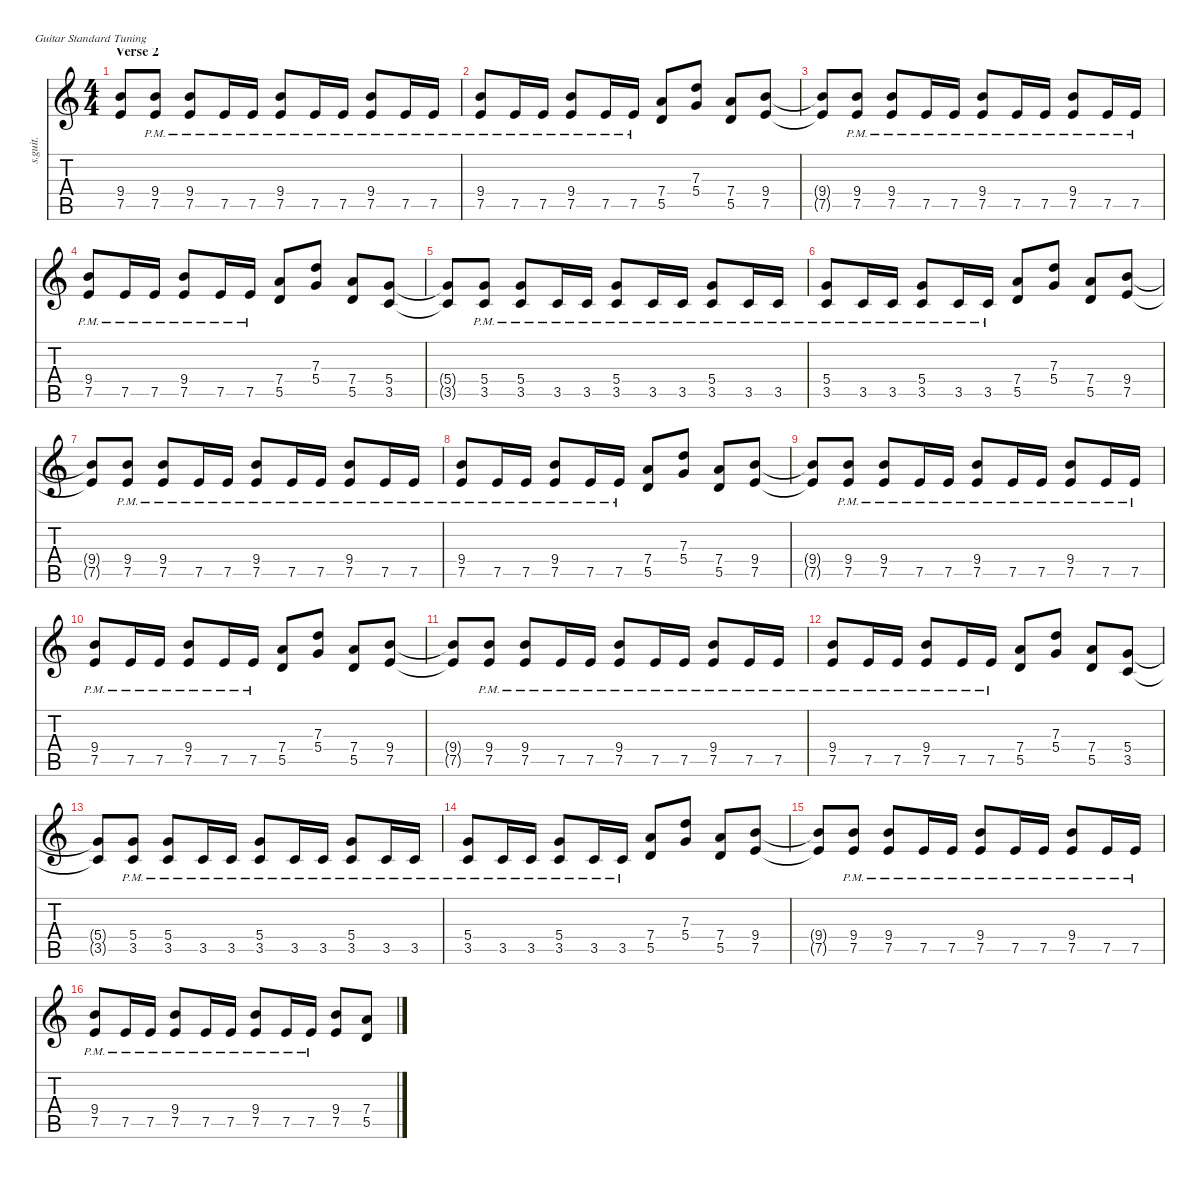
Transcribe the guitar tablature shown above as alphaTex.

\defaultSystemsLayout 4
\hideDynamics
\bracketExtendMode nobrackets
\track ("Adrian Smith" "s.guit.") {instrument distortionguitar}
\staff {score tabs}
\tuning (E4 B3 G3 D3 A2 E2)
\ts (4 4)
\section ("" "Verse 2")
\tempo (162 hide)
\clef g2
\ks c
(9.4{t} 7.5{t}).8{dy f} (9.4{pm} 7.5{pm}).8 (9.4{pm} 7.5{pm}).8 7.5{pm}.16 7.5{pm}.16 (9.4{pm} 7.5{pm}).8 7.5{pm}.16 7.5{pm}.16 (9.4{pm} 7.5{pm}).8 7.5{pm}.16 7.5{pm}.16 |
(9.4{pm} 7.5{pm}).8 7.5{pm}.16 7.5{pm}.16 (9.4{pm} 7.5{pm}).8 7.5{pm}.16 7.5{pm}.16 (7.4 5.5).8 (7.3 5.4).8 (7.4 5.5).8 (9.4 7.5).8 |
(9.4{t} 7.5{t}).8 (9.4{pm} 7.5{pm}).8 (9.4{pm} 7.5{pm}).8 7.5{pm}.16 7.5{pm}.16 (9.4{pm} 7.5{pm}).8 7.5{pm}.16 7.5{pm}.16 (9.4{pm} 7.5{pm}).8 7.5{pm}.16 7.5{pm}.16 |
(9.4{pm} 7.5{pm}).8 7.5{pm}.16 7.5{pm}.16 (9.4{pm} 7.5{pm}).8 7.5{pm}.16 7.5{pm}.16 (7.4 5.5).8 (7.3 5.4).8 (7.4 5.5).8 (5.4 3.5).8 |
(5.4{t} 3.5{t}).8 (5.4{pm} 3.5{pm}).8 (5.4{pm} 3.5{pm}).8 3.5{pm}.16 3.5{pm}.16 (5.4{pm} 3.5{pm}).8 3.5{pm}.16 3.5{pm}.16 (5.4{pm} 3.5{pm}).8 3.5{pm}.16 3.5{pm}.16 |
(5.4{pm} 3.5{pm}).8 3.5{pm}.16 3.5{pm}.16 (5.4{pm} 3.5{pm}).8 3.5{pm}.16 3.5{pm}.16 (7.4 5.5).8 (7.3 5.4).8 (7.4 5.5).8 (9.4 7.5).8 |
(9.4{t} 7.5{t}).8 (9.4{pm} 7.5{pm}).8 (9.4{pm} 7.5{pm}).8 7.5{pm}.16 7.5{pm}.16 (9.4{pm} 7.5{pm}).8 7.5{pm}.16 7.5{pm}.16 (9.4{pm} 7.5{pm}).8 7.5{pm}.16 7.5{pm}.16 |
(9.4{pm} 7.5{pm}).8 7.5{pm}.16 7.5{pm}.16 (9.4{pm} 7.5{pm}).8 7.5{pm}.16 7.5{pm}.16 (7.4 5.5).8 (7.3 5.4).8 (7.4 5.5).8 (9.4 7.5).8 |
(9.4{t} 7.5{t}).8 (9.4{pm} 7.5{pm}).8 (9.4{pm} 7.5{pm}).8 7.5{pm}.16 7.5{pm}.16 (9.4{pm} 7.5{pm}).8 7.5{pm}.16 7.5{pm}.16 (9.4{pm} 7.5{pm}).8 7.5{pm}.16 7.5{pm}.16 |
(9.4{pm} 7.5{pm}).8 7.5{pm}.16 7.5{pm}.16 (9.4{pm} 7.5{pm}).8 7.5{pm}.16 7.5{pm}.16 (7.4 5.5).8 (7.3 5.4).8 (7.4 5.5).8 (9.4 7.5).8 |
(9.4{t} 7.5{t}).8 (9.4{pm} 7.5{pm}).8 (9.4{pm} 7.5{pm}).8 7.5{pm}.16 7.5{pm}.16 (9.4{pm} 7.5{pm}).8 7.5{pm}.16 7.5{pm}.16 (9.4{pm} 7.5{pm}).8 7.5{pm}.16 7.5{pm}.16 |
(9.4{pm} 7.5{pm}).8 7.5{pm}.16 7.5{pm}.16 (9.4{pm} 7.5{pm}).8 7.5{pm}.16 7.5{pm}.16 (7.4 5.5).8 (7.3 5.4).8 (7.4 5.5).8 (5.4 3.5).8 |
(5.4{t} 3.5{t}).8 (5.4{pm} 3.5{pm}).8 (5.4{pm} 3.5{pm}).8 3.5{pm}.16 3.5{pm}.16 (5.4{pm} 3.5{pm}).8 3.5{pm}.16 3.5{pm}.16 (5.4{pm} 3.5{pm}).8 3.5{pm}.16 3.5{pm}.16 |
(5.4{pm} 3.5{pm}).8 3.5{pm}.16 3.5{pm}.16 (5.4{pm} 3.5{pm}).8 3.5{pm}.16 3.5{pm}.16 (7.4 5.5).8 (7.3 5.4).8 (7.4 5.5).8 (9.4 7.5).8 |
(9.4{t} 7.5{t}).8 (9.4{pm} 7.5{pm}).8 (9.4{pm} 7.5{pm}).8 7.5{pm}.16 7.5{pm}.16 (9.4{pm} 7.5{pm}).8 7.5{pm}.16 7.5{pm}.16 (9.4{pm} 7.5{pm}).8 7.5{pm}.16 7.5{pm}.16 |
(9.4{pm} 7.5{pm}).8 7.5{pm}.16 7.5{pm}.16 (9.4{pm} 7.5{pm}).8 7.5{pm}.16 7.5{pm}.16 (9.4{pm} 7.5{pm}).8 7.5{pm}.16 7.5{pm}.16 (9.4 7.5).8 (7.4 5.5).8
